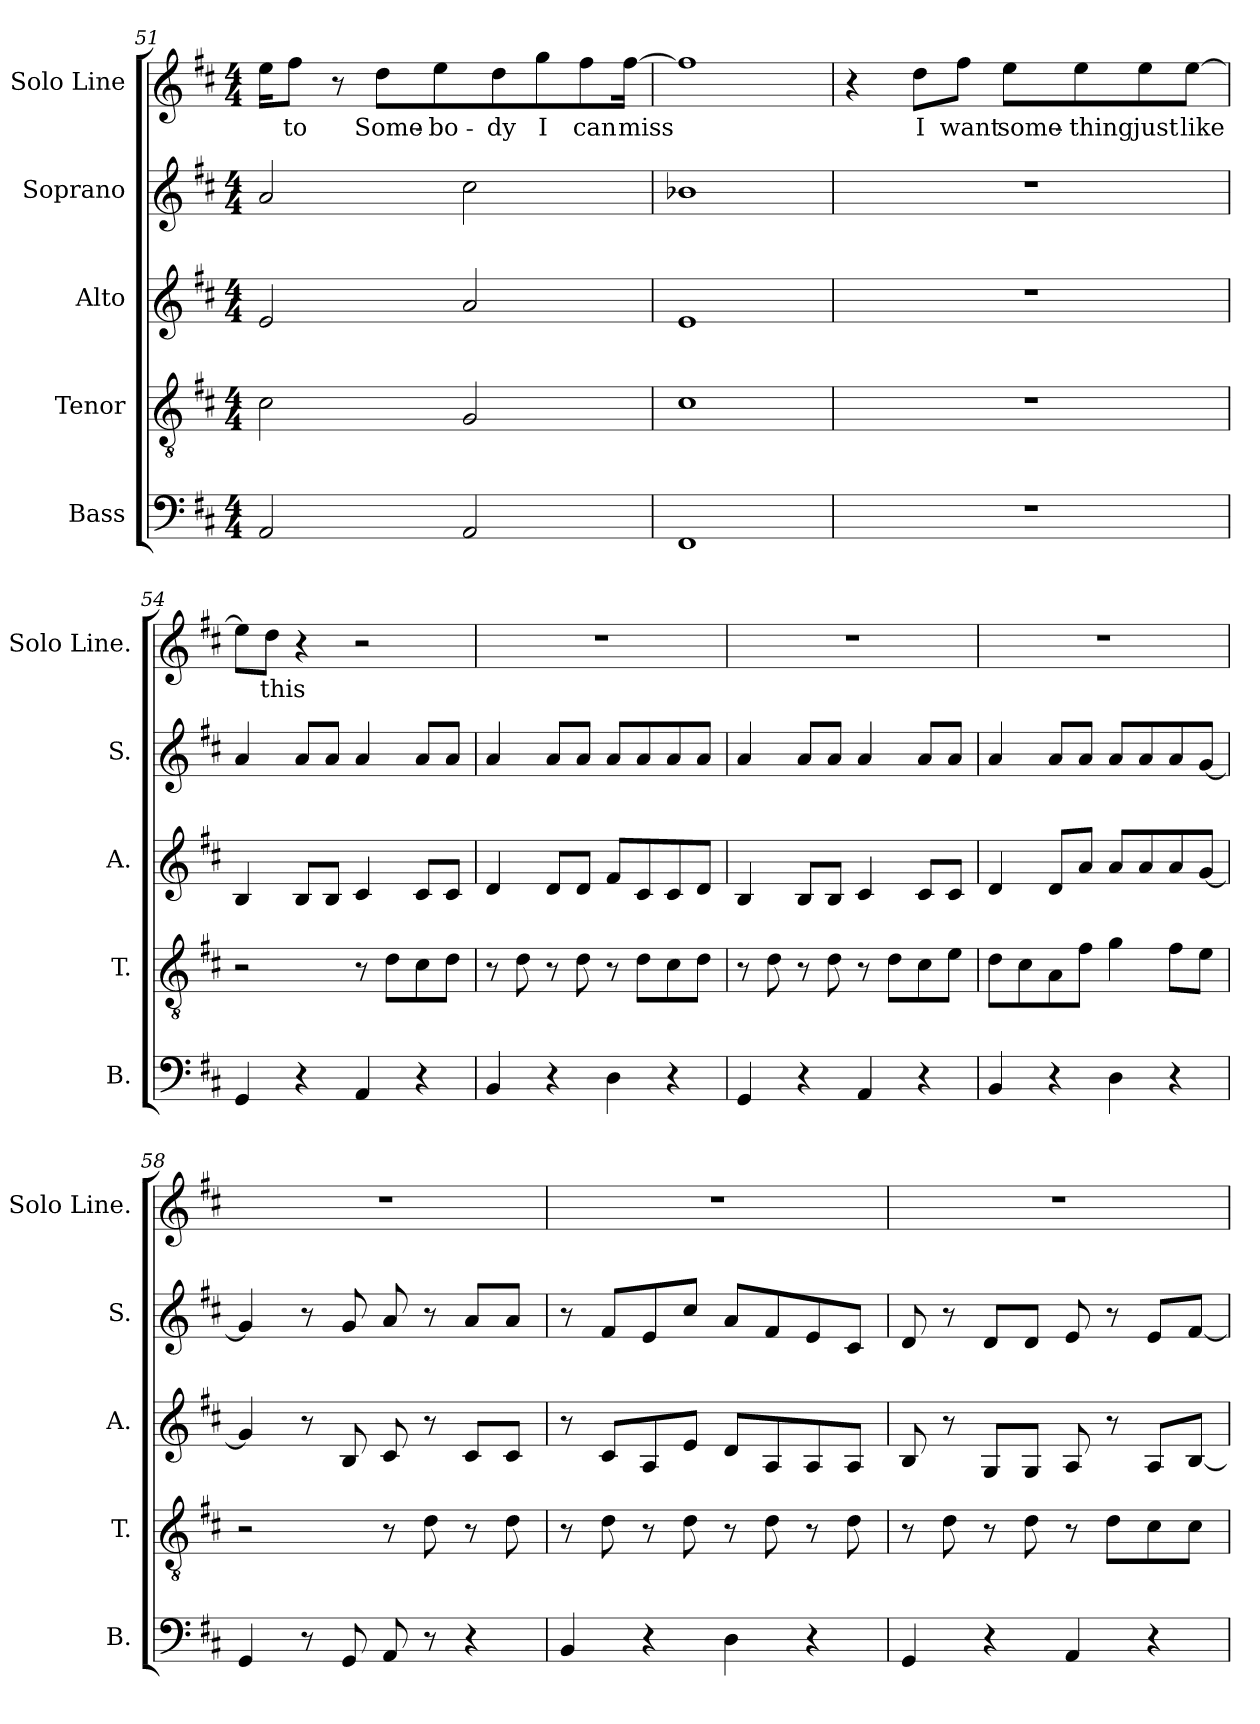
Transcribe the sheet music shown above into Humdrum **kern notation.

**kern	**kern	**kern	**kern	**kern	**text
*part5	*part4	*part3	*part2	*part1	*part1
*staff5	*staff4	*staff3	*staff2	*staff1	*staff1
*I"Bass	*I"Tenor	*I"Alto	*I"Soprano	*I"Solo Line	*
*I'B.	*I'T.	*I'A.	*I'S.	*I'Solo Line.	*
*clefF4	*clefGv2	*clefG2	*clefG2	*clefG2	*
*k[f#c#]	*k[f#c#]	*k[f#c#]	*k[f#c#]	*k[f#c#]	*
*M4/4	*M4/4	*M4/4	*M4/4	*M4/4	*
=51	=51	=51	=51	=51	=51
2AA/	2c#\	2e/	2a/	16ee\KL	.
!	!	!	!	!	!LO:LY:b
.	.	.	.	8ff#\J	to
.	.	.	.	8r	.
!	!	!	!	!	!LO:LY:b
.	.	.	.	8dd\L	Some-
!	!	!	!	!	!LO:LY:b
.	.	.	.	8ee\	-bo-
2AA/	2G/	2a/	2cc#\	.	.
!	!	!	!	!	!LO:LY:b
.	.	.	.	8dd\	-dy
!	!	!	!	!	!LO:LY:b
.	.	.	.	8gg\	I
!	!	!	!	!	!LO:LY:b
.	.	.	.	8ff#\	can
!	!	!	!	!	!LO:LY:b
.	.	.	.	[16ff#\Jk	miss
=52	=52	=52	=52	=52	=52
1FF#	1c#	1e	1b-X	1ff#]	.
!!LO:LB:g=z
=53	=53	=53	=53	=53	=53
1r	1r	1r	1r	4r	.
!	!	!	!	!	!LO:LY:b
.	.	.	.	8dd\L	I
!	!	!	!	!	!LO:LY:b
.	.	.	.	8ff#\J	want
!	!	!	!	!	!LO:LY:b
.	.	.	.	8ee\L	some-
!	!	!	!	!	!LO:LY:b
.	.	.	.	8ee\	-thing
!	!	!	!	!	!LO:LY:b
.	.	.	.	8ee\	just
!	!	!	!	!	!LO:LY:b
.	.	.	.	[8ee\J	like
=54	=54	=54	=54	=54	=54
4GG/	2r	4B/	4a/	8ee\L]	.
!	!	!	!	!	!LO:LY:b
.	.	.	.	8dd\J	this
4r	.	8B/L	8a/L	4r	.
.	.	8B/J	8a/J	.	.
4AA/	8r	4c#/	4a/	2r	.
.	8d\L	.	.	.	.
4r	8c#\	8c#/L	8a/L	.	.
.	8d\J	8c#/J	8a/J	.	.
=55	=55	=55	=55	=55	=55
4BB/	8r	4d/	4a/	1r	.
.	8d\	.	.	.	.
4r	8r	8d/L	8a/L	.	.
.	8d\	8d/J	8a/J	.	.
4D\	8r	8f#/L	8a/L	.	.
.	8d\L	8c#/	8a/	.	.
4r	8c#\	8c#/	8a/	.	.
.	8d\J	8d/J	8a/J	.	.
!!LO:PB:g=z
=56	=56	=56	=56	=56	=56
4GG/	8r	4B/	4a/	1r	.
.	8d\	.	.	.	.
4r	8r	8B/L	8a/L	.	.
.	8d\	8B/J	8a/J	.	.
4AA/	8r	4c#/	4a/	.	.
.	8d\L	.	.	.	.
4r	8c#\	8c#/L	8a/L	.	.
.	8e\J	8c#/J	8a/J	.	.
=57	=57	=57	=57	=57	=57
4BB/	8d\L	4d/	4a/	1r	.
.	8c#\	.	.	.	.
4r	8A\	8d/L	8a/L	.	.
.	8f#\J	8a/J	8a/J	.	.
4D\	4g\	8a/L	8a/L	.	.
.	.	8a/	8a/	.	.
4r	8f#\L	8a/	8a/	.	.
.	8e\J	[8g/J	[8g/J	.	.
=58	=58	=58	=58	=58	=58
4GG/	2r	4g/]	4g/]	1r	.
8r	.	8r	8r	.	.
8GG/	.	8B/	8g/	.	.
8AA/	8r	8c#/	8a/	.	.
8r	8d\	8r	8r	.	.
4r	8r	8c#/L	8a/L	.	.
.	8d\	8c#/J	8a/J	.	.
=59	=59	=59	=59	=59	=59
4BB/	8r	8r	8r	1r	.
.	8d\	8c#/L	8f#/L	.	.
4r	8r	8A/	8e/	.	.
.	8d\	8e/J	8cc#/J	.	.
4D\	8r	8d/L	8a/L	.	.
.	8d\	8A/	8f#/	.	.
4r	8r	8A/	8e/	.	.
.	8d\	8A/J	8c#/J	.	.
!!LO:LB:g=z
=60	=60	=60	=60	=60	=60
4GG/	8r	8B/	8d/	1r	.
.	8d\	8r	8r	.	.
4r	8r	8G/L	8d/L	.	.
.	8d\	8G/J	8d/J	.	.
4AA/	8r	8A/	8e/	.	.
.	8d\L	8r	8r	.	.
4r	8c#\	8A/L	8e/L	.	.
.	8c#\J	[8B/J	[8f#/J	.	.
=	=	=	=	=	=
*-	*-	*-	*-	*-	*-
